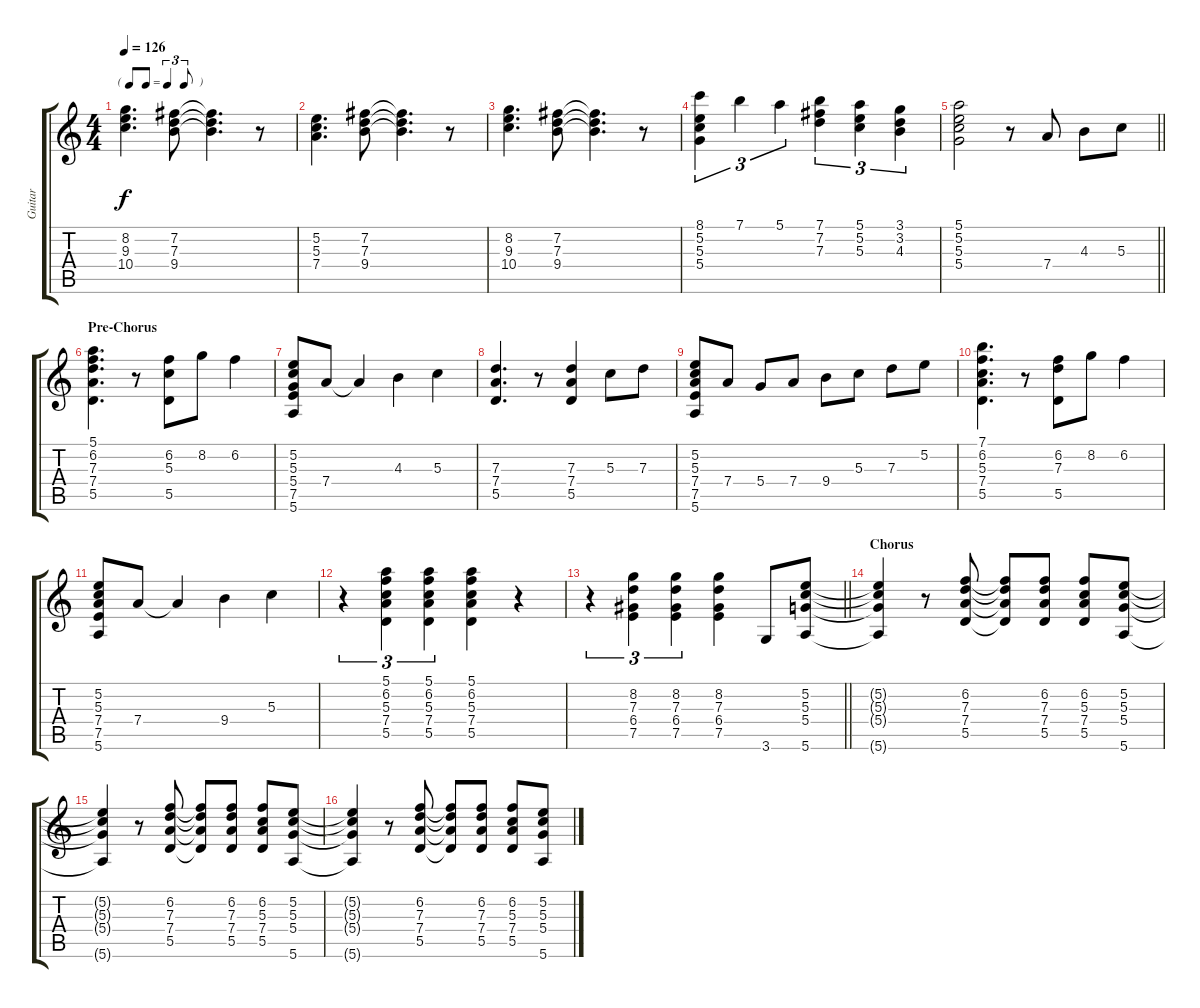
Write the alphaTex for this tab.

\track ("Guitar" "Guitar") {instrument electricguitarjazz}
\staff {score tabs}
\tuning (E4 B3 G3 D3 A2 E2) {hide}
\ts (4 4)
\tf triplet8th
\tempo 126
\clef g2
\ks c
(8.2 9.3 10.4).4{d dy f} (7.2 7.3 9.4).8 (7.2{t} 7.3{t} 9.4{t}).4{d} r.8 |
(5.2 5.3 7.4).4{d} (7.2 7.3 9.4).8 (7.2{t} 7.3{t} 9.4{t}).4{d} r.8 |
(8.2 9.3 10.4).4{d} (7.2 7.3 9.4).8 (7.2{t} 7.3{t} 9.4{t}).4{d} r.8 |
(8.1 5.2 5.3 5.4).4{tu (3 2)} 7.1.4{tu (3 2)} 5.1.4{tu (3 2)} (7.1 7.2 7.3).4{tu (3 2)} (5.1 5.2 5.3).4{tu (3 2)} (3.1 3.2 4.3).4{tu (3 2)} |
\barLineRight lightlight
(5.1 5.2 5.3 5.4).2 r.8 7.4.8 4.3.8 5.3.8 |
\section ("" "Pre-Chorus")
(5.1 6.2 7.3 7.4 5.5).4{d} r.8 (6.2 5.3 5.5).8 8.2.8 6.2.4 |
(5.2 5.3 5.4 7.5 5.6).8 7.4.8 7.4{t}.4 4.3.4 5.3.4 |
(7.3 7.4 5.5).4{d} r.8 (7.3 7.4 5.5).4 5.3.8 7.3.8 |
(5.2 5.3 7.4 7.5 5.6).8 7.4.8 5.4.8 7.4.8 9.4.8 5.3.8 7.3.8 5.2.8 |
(7.1 6.2 5.3 7.4 5.5).4{d} r.8 (6.2 7.3 5.5).8 8.2.8 6.2.4 |
(5.2 5.3 7.4 7.5 5.6).8 7.4.8 7.4{t}.4 9.4.4 5.3.4 |
r.4{tu (3 2)} (5.1 6.2 5.3 7.4 5.5).4{tu (3 2)} (5.1 6.2 5.3 7.4 5.5).4{tu (3 2)} (5.1 6.2 5.3 7.4 5.5).4 r.4 |
\barLineRight lightlight
r.4{tu (3 2)} (8.2 7.3 6.4 7.5).4{tu (3 2)} (8.2 7.3 6.4 7.5).4{tu (3 2)} (8.2 7.3 6.4 7.5).4 3.6.8 (5.2 5.3 5.4 5.6).8 |
\section ("" "Chorus")
(5.2{t} 5.3{t} 5.4{t} 5.6{t}).4 r.8 (6.2 7.3 7.4 5.5).8 (6.2{t} 7.3{t} 7.4{t} 5.5{t}).8 (6.2 7.3 7.4 5.5).8 (6.2 5.3 7.4 5.5).8 (5.2 5.3 5.4 5.6).8 |
(5.2{t} 5.3{t} 5.4{t} 5.6{t}).4 r.8 (6.2 7.3 7.4 5.5).8 (6.2{t} 7.3{t} 7.4{t} 5.5{t}).8 (6.2 7.3 7.4 5.5).8 (6.2 5.3 7.4 5.5).8 (5.2 5.3 5.4 5.6).8 |
(5.2{t} 5.3{t} 5.4{t} 5.6{t}).4 r.8 (6.2 7.3 7.4 5.5).8 (6.2{t} 7.3{t} 7.4{t} 5.5{t}).8 (6.2 7.3 7.4 5.5).8 (6.2 5.3 7.4 5.5).8 (5.2 5.3 5.4 5.6).8
